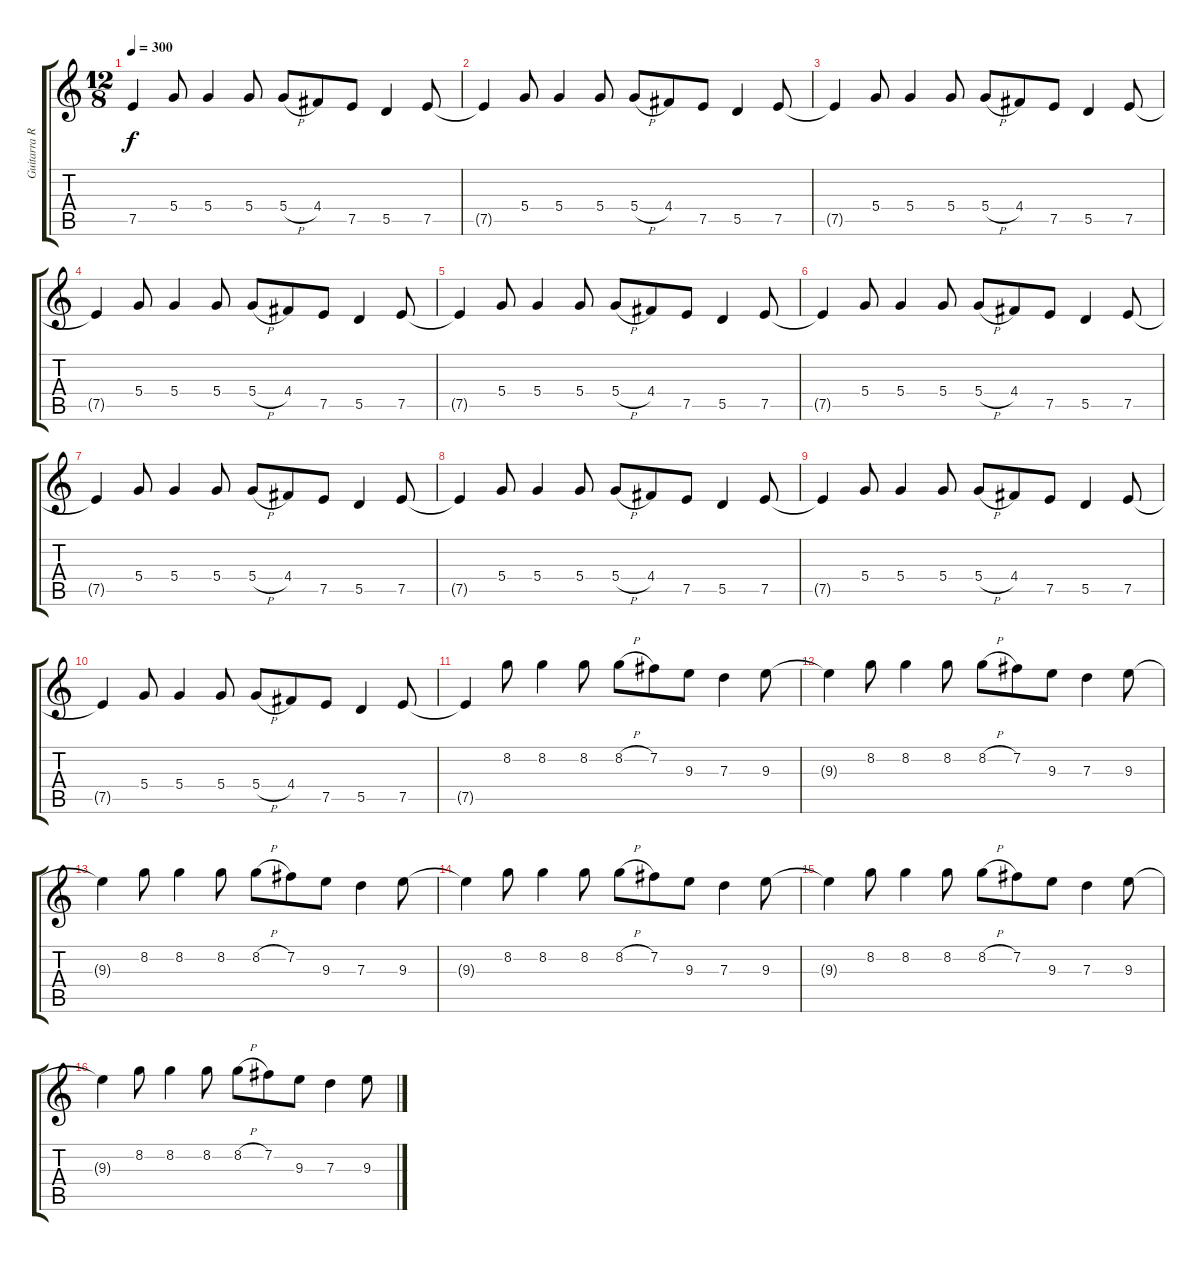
\track ("Guitarra Ritmica" "Guitarra R") {instrument distortionguitar}
\staff {score tabs}
\tuning (E4 B3 G3 D3 A2 E2) {hide}
\ts (12 8)
\tempo 300
\clef g2
\ks c
7.5{t}.4{dy f} 5.4.8 5.4.4 5.4.8 5.4{h}.8 4.4.8 7.5.8 5.5.4 7.5.8 |
7.5{t}.4 5.4.8 5.4.4 5.4.8 5.4{h}.8 4.4.8 7.5.8 5.5.4 7.5.8 |
7.5{t}.4 5.4.8 5.4.4 5.4.8 5.4{h}.8 4.4.8 7.5.8 5.5.4 7.5.8 |
7.5{t}.4 5.4.8 5.4.4 5.4.8 5.4{h}.8 4.4.8 7.5.8 5.5.4 7.5.8 |
7.5{t}.4 5.4.8 5.4.4 5.4.8 5.4{h}.8 4.4.8 7.5.8 5.5.4 7.5.8 |
7.5{t}.4 5.4.8 5.4.4 5.4.8 5.4{h}.8 4.4.8 7.5.8 5.5.4 7.5.8 |
7.5{t}.4 5.4.8 5.4.4 5.4.8 5.4{h}.8 4.4.8 7.5.8 5.5.4 7.5.8 |
7.5{t}.4 5.4.8 5.4.4 5.4.8 5.4{h}.8 4.4.8 7.5.8 5.5.4 7.5.8 |
7.5{t}.4 5.4.8 5.4.4 5.4.8 5.4{h}.8 4.4.8 7.5.8 5.5.4 7.5.8 |
7.5{t}.4 5.4.8 5.4.4 5.4.8 5.4{h}.8 4.4.8 7.5.8 5.5.4 7.5.8 |
7.5{t}.4 8.2.8 8.2.4 8.2.8 8.2{h}.8 7.2.8 9.3.8 7.3.4 9.3.8 |
9.3{t}.4 8.2.8 8.2.4 8.2.8 8.2{h}.8 7.2.8 9.3.8 7.3.4 9.3.8 |
9.3{t}.4 8.2.8 8.2.4 8.2.8 8.2{h}.8 7.2.8 9.3.8 7.3.4 9.3.8 |
9.3{t}.4 8.2.8 8.2.4 8.2.8 8.2{h}.8 7.2.8 9.3.8 7.3.4 9.3.8 |
9.3{t}.4 8.2.8 8.2.4 8.2.8 8.2{h}.8 7.2.8 9.3.8 7.3.4 9.3.8 |
9.3{t}.4 8.2.8 8.2.4 8.2.8 8.2{h}.8 7.2.8 9.3.8 7.3.4 9.3.8
